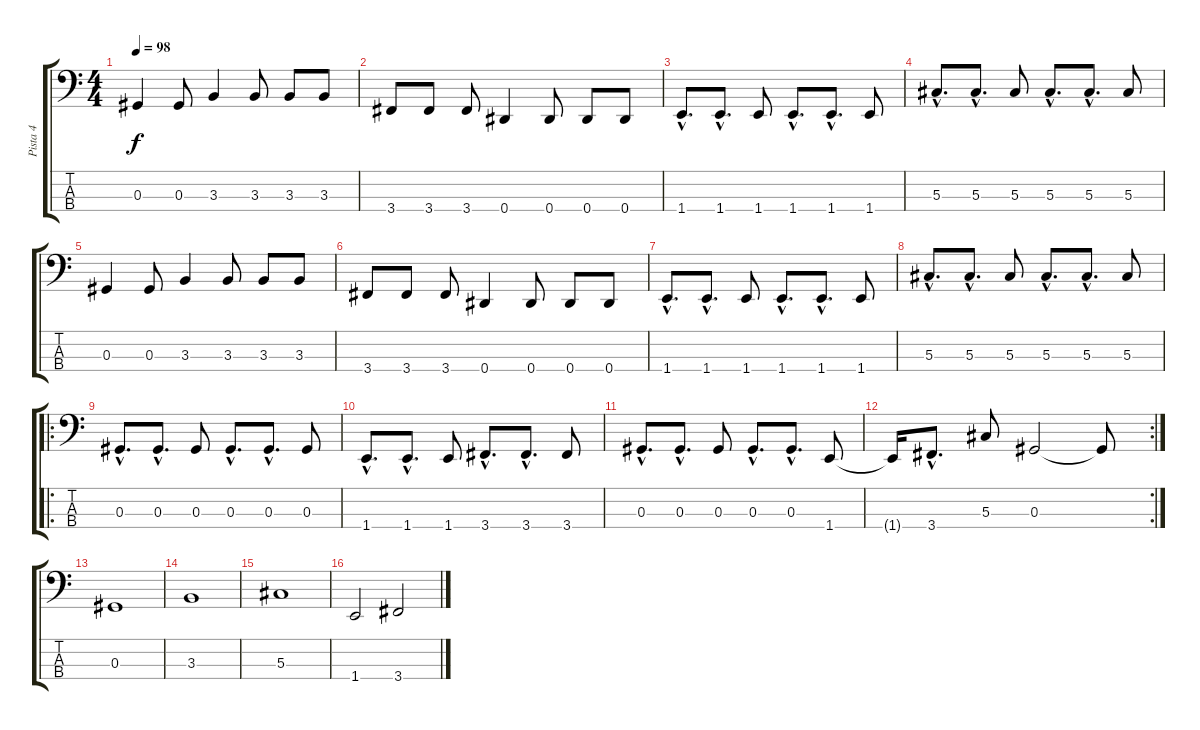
\track ("Pista 4" "Pista 4") {instrument acousticbass}
\staff {score tabs}
\tuning (Gb2 Db2 Ab1 Eb1) {hide}
\ts (4 4)
\tempo 98
\clef f4
\ks c
0.3.4{dy f} 0.3.8 3.3.4 3.3.8 3.3.8 3.3.8 |
3.4.8 3.4.8 3.4.8 0.4.4 0.4.8 0.4.8 0.4.8 |
1.4{hac}.8{d} 1.4{hac}.8{d} 1.4.8 1.4{hac}.8{d} 1.4{hac}.8{d} 1.4.8 |
5.3{hac}.8{d} 5.3{hac}.8{d} 5.3.8 5.3{hac}.8{d} 5.3{hac}.8{d} 5.3.8 |
0.3.4 0.3.8 3.3.4 3.3.8 3.3.8 3.3.8 |
3.4.8 3.4.8 3.4.8 0.4.4 0.4.8 0.4.8 0.4.8 |
1.4{hac}.8{d} 1.4{hac}.8{d} 1.4.8 1.4{hac}.8{d} 1.4{hac}.8{d} 1.4.8 |
5.3{hac}.8{d} 5.3{hac}.8{d} 5.3.8 5.3{hac}.8{d} 5.3{hac}.8{d} 5.3.8 |
\ro
0.3{hac}.8{d} 0.3{hac}.8{d} 0.3.8 0.3{hac}.8{d} 0.3{hac}.8{d} 0.3.8 |
1.4{hac}.8{d} 1.4{hac}.8{d} 1.4.8 3.4{hac}.8{d} 3.4{hac}.8{d} 3.4.8 |
0.3{hac}.8{d} 0.3{hac}.8{d} 0.3.8 0.3{hac}.8{d} 0.3{hac}.8{d} 1.4.8 |
\rc 2
1.4{t}.16 3.4{hac}.8{d} 5.3.8 0.3.2 0.3{t}.8 |
0.3.1 |
3.3.1 |
5.3.1 |
1.4.2 3.4.2
